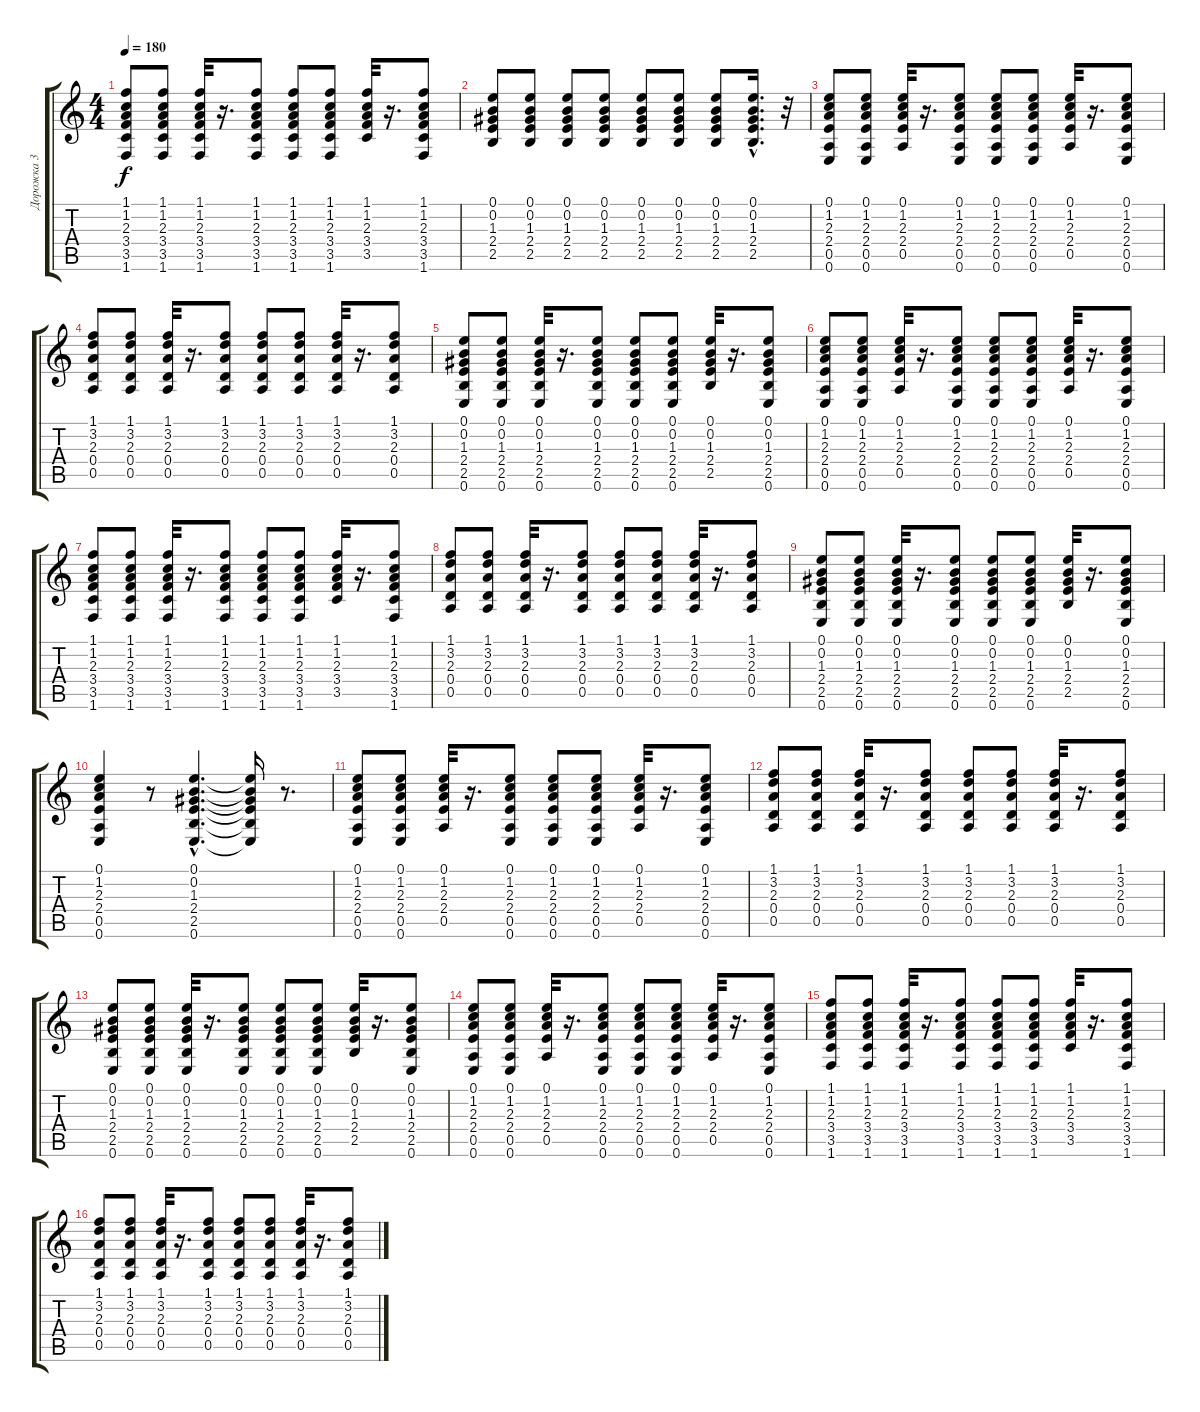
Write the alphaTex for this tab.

\track ("Дорожка 3" "Дорожка 3") {instrument acousticguitarsteel}
\staff {score tabs}
\tuning (E4 B3 G3 D3 A2 E2) {hide}
\ts (4 4)
\tempo 180
\clef g2
\ks c
(1.1 1.2 2.3 3.4 3.5 1.6).8{dy f} (1.1 1.2 2.3 3.4 3.5 1.6).8 (1.1 1.2 2.3 3.4 3.5 1.6).32 r.16{d} (1.1 1.2 2.3 3.4 3.5 1.6).8 (1.1 1.2 2.3 3.4 3.5 1.6).8 (1.1 1.2 2.3 3.4 3.5 1.6).8 (1.1 1.2 2.3 3.4 3.5).32 r.16{d} (1.1 1.2 2.3 3.4 3.5 1.6).8 |
(0.1 0.2 1.3 2.4 2.5).8 (0.1 0.2 1.3 2.4 2.5).8 (0.1 0.2 1.3 2.4 2.5).8 (0.1 0.2 1.3 2.4 2.5).8 (0.1 0.2 1.3 2.4 2.5).8 (0.1 0.2 1.3 2.4 2.5).8 (0.1 0.2 1.3 2.4 2.5).8 (0.1{hac} 0.2{hac} 1.3{hac} 2.4{hac} 2.5{hac}).16{d} r.32 |
(0.1 1.2 2.3 2.4 0.5 0.6).8 (0.1 1.2 2.3 2.4 0.5 0.6).8 (0.1 1.2 2.3 2.4 0.5).32 r.16{d} (0.1 1.2 2.3 2.4 0.5 0.6).8 (0.1 1.2 2.3 2.4 0.5 0.6).8 (0.1 1.2 2.3 2.4 0.5 0.6).8 (0.1 1.2 2.3 2.4 0.5).32 r.16{d} (0.1 1.2 2.3 2.4 0.5 0.6).8 |
(1.1 3.2 2.3 0.4 0.5).8 (1.1 3.2 2.3 0.4 0.5).8 (1.1 3.2 2.3 0.4 0.5).32 r.16{d} (1.1 3.2 2.3 0.4 0.5).8 (1.1 3.2 2.3 0.4 0.5).8 (1.1 3.2 2.3 0.4 0.5).8 (1.1 3.2 2.3 0.4 0.5).32 r.16{d} (1.1 3.2 2.3 0.4 0.5).8 |
(0.1 0.2 1.3 2.4 2.5 0.6).8 (0.1 0.2 1.3 2.4 2.5 0.6).8 (0.1 0.2 1.3 2.4 2.5 0.6).32 r.16{d} (0.1 0.2 1.3 2.4 2.5 0.6).8 (0.1 0.2 1.3 2.4 2.5 0.6).8 (0.1 0.2 1.3 2.4 2.5 0.6).8 (0.1 0.2 1.3 2.4 2.5).32 r.16{d} (0.1 0.2 1.3 2.4 2.5 0.6).8 |
(0.1 1.2 2.3 2.4 0.5 0.6).8 (0.1 1.2 2.3 2.4 0.5 0.6).8 (0.1 1.2 2.3 2.4 0.5).32 r.16{d} (0.1 1.2 2.3 2.4 0.5 0.6).8 (0.1 1.2 2.3 2.4 0.5 0.6).8 (0.1 1.2 2.3 2.4 0.5 0.6).8 (0.1 1.2 2.3 2.4 0.5).32 r.16{d} (0.1 1.2 2.3 2.4 0.5 0.6).8 |
(1.1 1.2 2.3 3.4 3.5 1.6).8 (1.1 1.2 2.3 3.4 3.5 1.6).8 (1.1 1.2 2.3 3.4 3.5 1.6).32 r.16{d} (1.1 1.2 2.3 3.4 3.5 1.6).8 (1.1 1.2 2.3 3.4 3.5 1.6).8 (1.1 1.2 2.3 3.4 3.5 1.6).8 (1.1 1.2 2.3 3.4 3.5).32 r.16{d} (1.1 1.2 2.3 3.4 3.5 1.6).8 |
(1.1 3.2 2.3 0.4 0.5).8 (1.1 3.2 2.3 0.4 0.5).8 (1.1 3.2 2.3 0.4 0.5).32 r.16{d} (1.1 3.2 2.3 0.4 0.5).8 (1.1 3.2 2.3 0.4 0.5).8 (1.1 3.2 2.3 0.4 0.5).8 (1.1 3.2 2.3 0.4 0.5).32 r.16{d} (1.1 3.2 2.3 0.4 0.5).8 |
(0.1 0.2 1.3 2.4 2.5 0.6).8 (0.1 0.2 1.3 2.4 2.5 0.6).8 (0.1 0.2 1.3 2.4 2.5 0.6).32 r.16{d} (0.1 0.2 1.3 2.4 2.5 0.6).8 (0.1 0.2 1.3 2.4 2.5 0.6).8 (0.1 0.2 1.3 2.4 2.5 0.6).8 (0.1 0.2 1.3 2.4 2.5).32 r.16{d} (0.1 0.2 1.3 2.4 2.5 0.6).8 |
(0.1 1.2 2.3 2.4 0.5 0.6).4 r.8 (0.1{hac} 0.2{hac} 1.3{hac} 2.4{hac} 2.5{hac} 0.6{hac}).4{d} (0.1{t} 0.2{t} 1.3{t} 2.4{t} 2.5{t} 0.6{t}).16 r.8{d} |
(0.1 1.2 2.3 2.4 0.5 0.6).8 (0.1 1.2 2.3 2.4 0.5 0.6).8 (0.1 1.2 2.3 2.4 0.5).32 r.16{d} (0.1 1.2 2.3 2.4 0.5 0.6).8 (0.1 1.2 2.3 2.4 0.5 0.6).8 (0.1 1.2 2.3 2.4 0.5 0.6).8 (0.1 1.2 2.3 2.4 0.5).32 r.16{d} (0.1 1.2 2.3 2.4 0.5 0.6).8 |
(1.1 3.2 2.3 0.4 0.5).8 (1.1 3.2 2.3 0.4 0.5).8 (1.1 3.2 2.3 0.4 0.5).32 r.16{d} (1.1 3.2 2.3 0.4 0.5).8 (1.1 3.2 2.3 0.4 0.5).8 (1.1 3.2 2.3 0.4 0.5).8 (1.1 3.2 2.3 0.4 0.5).32 r.16{d} (1.1 3.2 2.3 0.4 0.5).8 |
(0.1 0.2 1.3 2.4 2.5 0.6).8 (0.1 0.2 1.3 2.4 2.5 0.6).8 (0.1 0.2 1.3 2.4 2.5 0.6).32 r.16{d} (0.1 0.2 1.3 2.4 2.5 0.6).8 (0.1 0.2 1.3 2.4 2.5 0.6).8 (0.1 0.2 1.3 2.4 2.5 0.6).8 (0.1 0.2 1.3 2.4 2.5).32 r.16{d} (0.1 0.2 1.3 2.4 2.5 0.6).8 |
(0.1 1.2 2.3 2.4 0.5 0.6).8 (0.1 1.2 2.3 2.4 0.5 0.6).8 (0.1 1.2 2.3 2.4 0.5).32 r.16{d} (0.1 1.2 2.3 2.4 0.5 0.6).8 (0.1 1.2 2.3 2.4 0.5 0.6).8 (0.1 1.2 2.3 2.4 0.5 0.6).8 (0.1 1.2 2.3 2.4 0.5).32 r.16{d} (0.1 1.2 2.3 2.4 0.5 0.6).8 |
(1.1 1.2 2.3 3.4 3.5 1.6).8 (1.1 1.2 2.3 3.4 3.5 1.6).8 (1.1 1.2 2.3 3.4 3.5 1.6).32 r.16{d} (1.1 1.2 2.3 3.4 3.5 1.6).8 (1.1 1.2 2.3 3.4 3.5 1.6).8 (1.1 1.2 2.3 3.4 3.5 1.6).8 (1.1 1.2 2.3 3.4 3.5).32 r.16{d} (1.1 1.2 2.3 3.4 3.5 1.6).8 |
(1.1 3.2 2.3 0.4 0.5).8 (1.1 3.2 2.3 0.4 0.5).8 (1.1 3.2 2.3 0.4 0.5).32 r.16{d} (1.1 3.2 2.3 0.4 0.5).8 (1.1 3.2 2.3 0.4 0.5).8 (1.1 3.2 2.3 0.4 0.5).8 (1.1 3.2 2.3 0.4 0.5).32 r.16{d} (1.1 3.2 2.3 0.4 0.5).8
